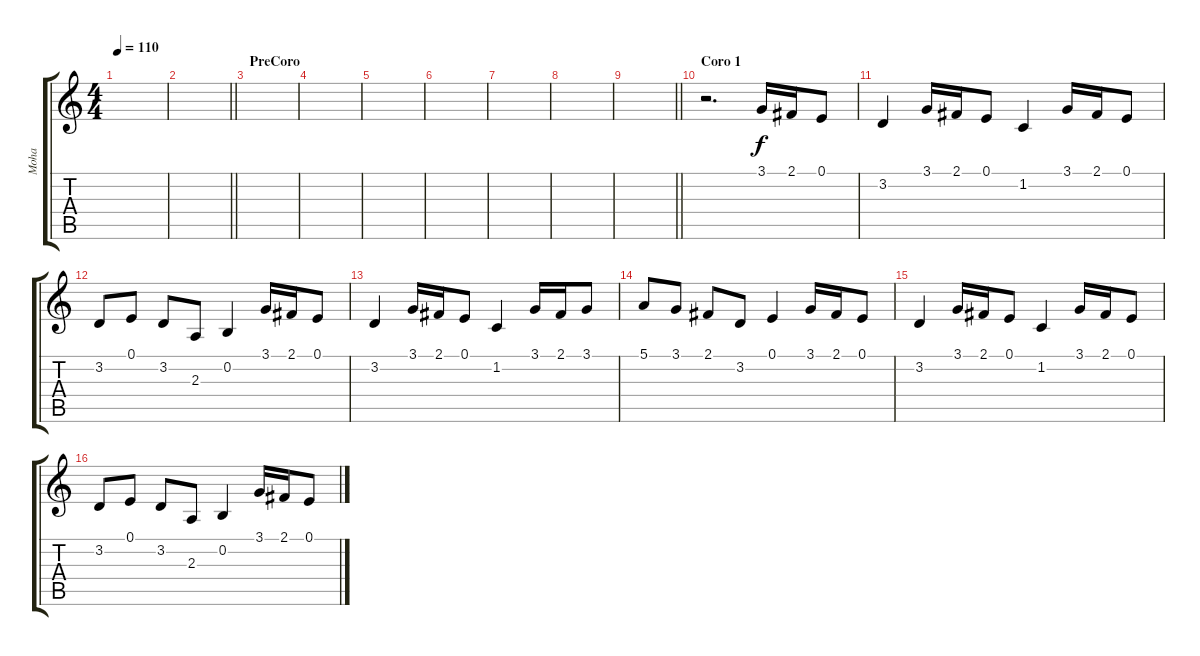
\track ("Moha" "Moha") {instrument violin}
\staff {score tabs}
\tuning (E4 B3 G3 D3 A2 E2) {hide}
\ts (4 4)
\tempo 110
\clef g2
\ks c
|
\barLineRight lightlight
|
\section ("" "PreCoro")
|
|
|
|
|
|
\barLineRight lightlight
|
\section ("" "Coro 1")
r.2{d} 3.1.16 2.1.16 0.1.8 |
3.2.4 3.1.16 2.1.16 0.1.8 1.2.4 3.1.16 2.1.16 0.1.8 |
3.2.8 0.1.8 3.2.8 2.3.8 0.2.4 3.1.16 2.1.16 0.1.8 |
3.2.4 3.1.16 2.1.16 0.1.8 1.2.4 3.1.16 2.1.16 3.1.8 |
5.1.8 3.1.8 2.1.8 3.2.8 0.1.4 3.1.16 2.1.16 0.1.8 |
3.2.4 3.1.16 2.1.16 0.1.8 1.2.4 3.1.16 2.1.16 0.1.8 |
3.2.8 0.1.8 3.2.8 2.3.8 0.2.4 3.1.16 2.1.16 0.1.8
